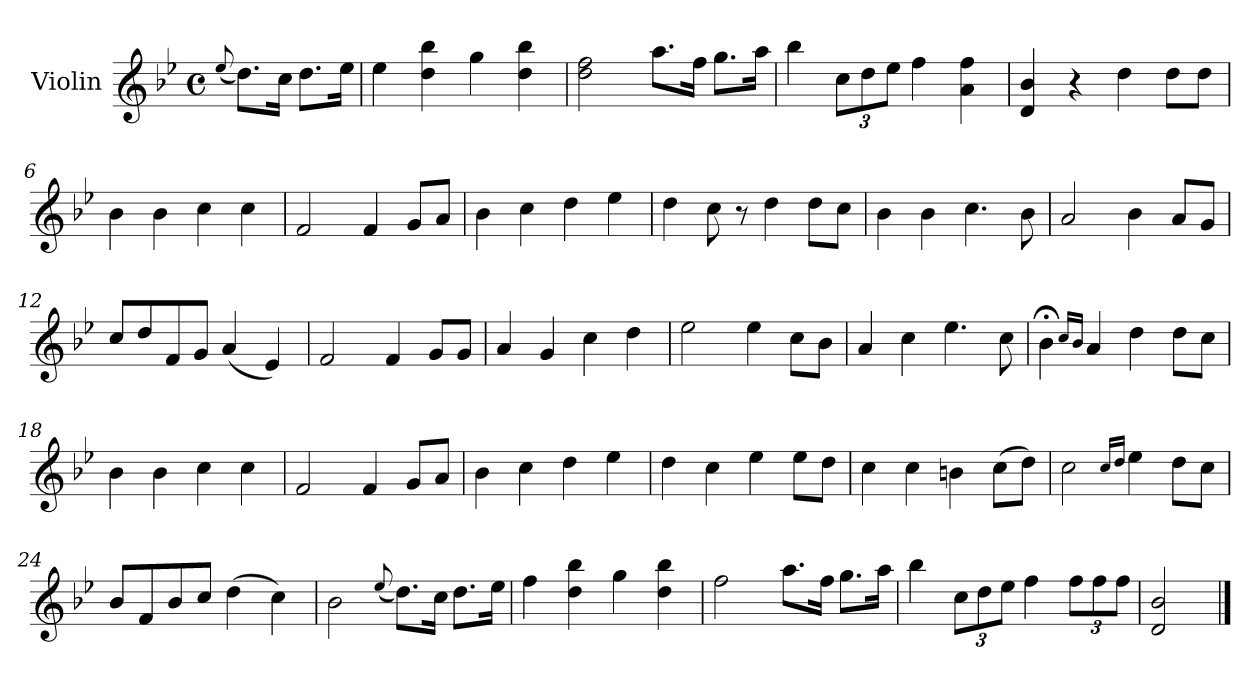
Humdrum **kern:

**kern
*part1
*staff1
*I"Violin
*I'Vln.
*clefG2
*k[b-e-]
*M4/4
*met(c)
=1
(<8qqee-/
8.dd\L)
16cc\Jk
8.dd\L
16ee-\Jk
=2
4ee-\
4dd\ 4bb-\
4gg\
4dd\ 4bb-\
=3
2dd\ 2ff\
8.aa\L
16ff\Jk
8.gg\L
16aa\Jk
=4
4bb-\
*Xbrackettup
12cc\L
12dd\
12ee-\J
4ff\
4a\ 4ff\
=5
4d/ 4b-/
4r
4dd\
8dd\L
8dd\J
!!LO:LB:g=z
=6
4b-\
4b-\
4cc\
4cc\
=7
2f/
4f/
8g/L
8a/J
=8
4b-\
4cc\
4dd\
4ee-\
=9
4dd\
8cc\
8r
4dd\
8dd\L
8cc\J
=10
4b-\
4b-\
4.cc\
8b-\
=11
2a/
4b-\
8a/L
8g/J
!!LO:LB:g=z
=12
8cc/L
8dd/
8f/
8g/J
(<4a/
4e-/)
=13
2f/
4f/
8g/L
8g/J
=14
4a/
4g/
4cc\
4dd\
=15
2ee-\
4ee-\
8cc\L
8b-\J
=16
4a/
4cc\
4.ee-\
8cc\
=17
4b-;<\
16qqcc/LL
16qqb-/JJ
4a/
4dd\
8dd\L
8cc\J
!!LO:LB:g=z
=18
4b-\
4b-\
4cc\
4cc\
=19
2f/
4f/
8g/L
8a/J
=20
4b-\
4cc\
4dd\
4ee-\
=21
4dd\
4cc\
4ee-\
8ee-\L
8dd\J
=22
4cc\
4cc\
4bn\
(>8cc\L
8dd\J)
=23
2cc\
16qqcc/LL
16qqdd/JJ
4ee-\
8dd\L
8cc\J
!!LO:LB:g=z
=24
8b-/L
8f/
8b-/
8cc/J
(>4dd\
4cc\)
=25
2b-\
(<8qqee-/
8.dd\L)
16cc\Jk
8.dd\L
16ee-\Jk
=26
4ff\
4dd\ 4bb-\
4gg\
4dd\ 4bb-\
=27
2ff\
8.aa\L
16ff\Jk
8.gg\L
16aa\Jk
=28
4bb-\
12cc\L
12dd\
12ee-\J
4ff\
12ff\L
12ff\
12ff\J
!!LO:LB:g=z
=29
2d/ 2b-/
==
*-
